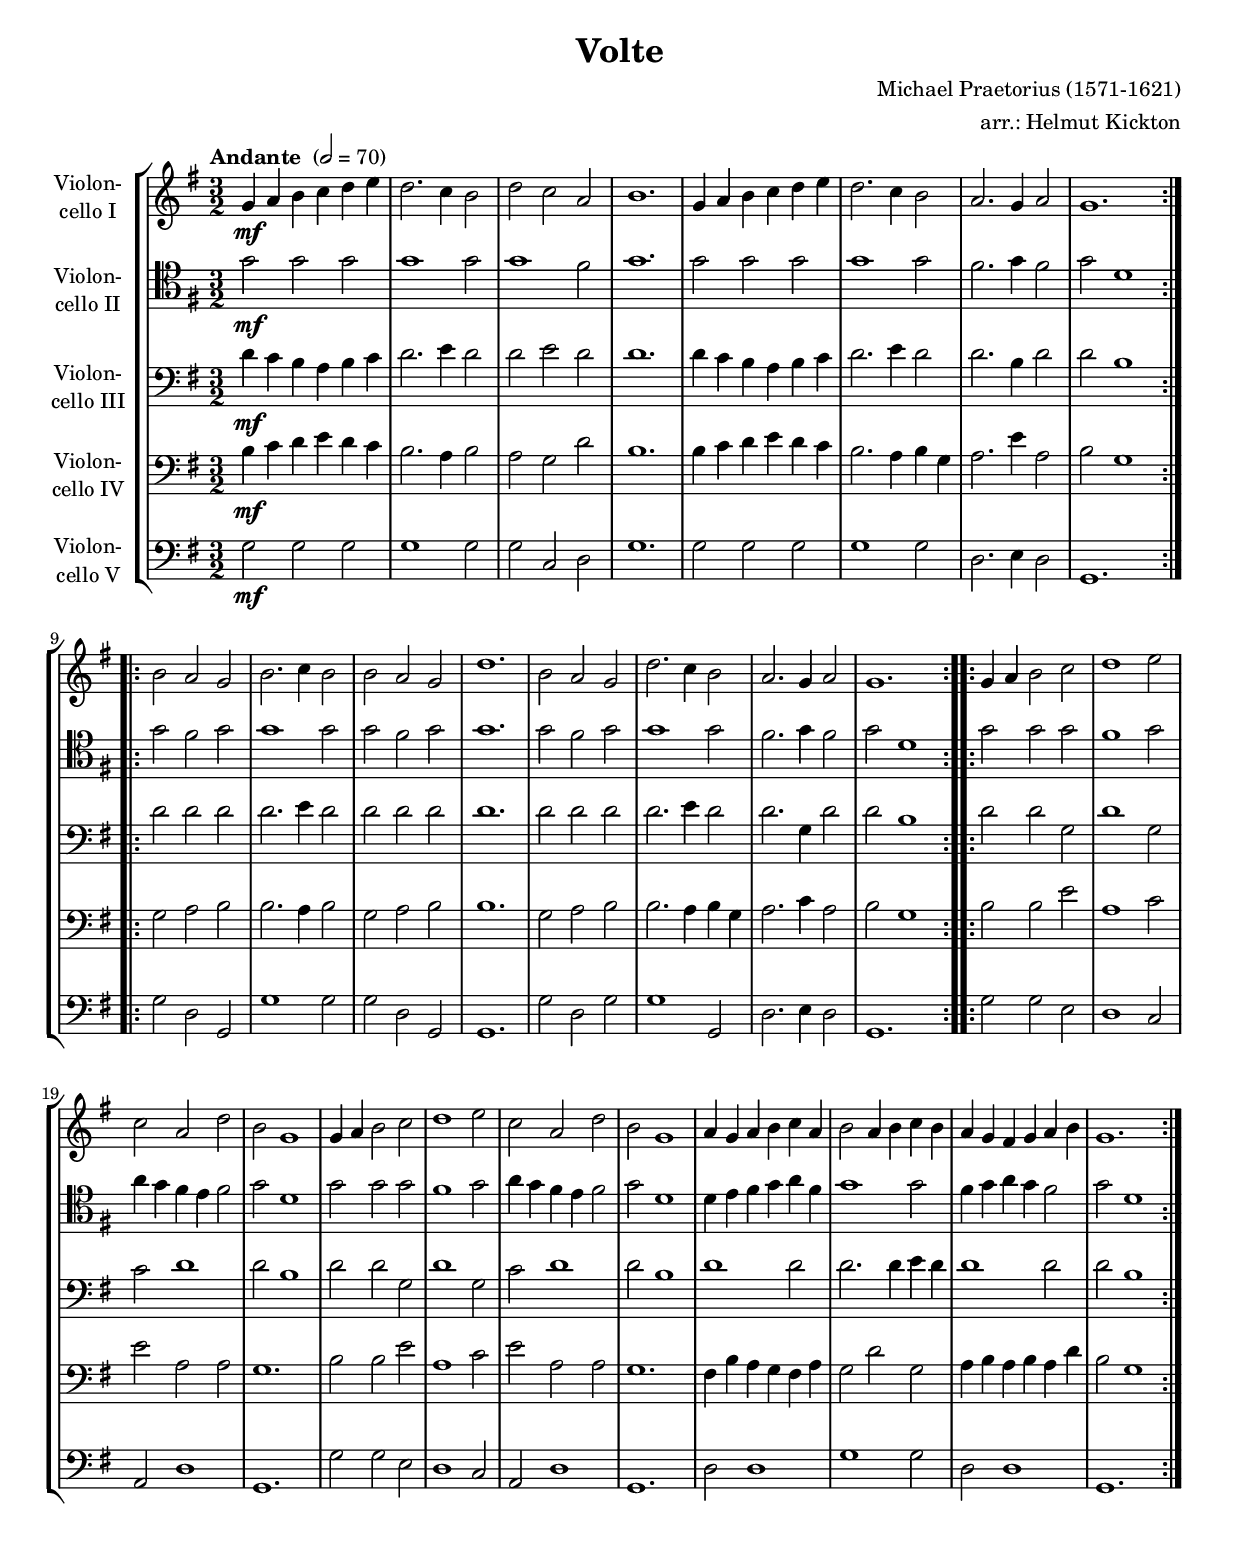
\version "2.18.2"
\include "deutsch.ly"
  
#(set-global-staff-size 18.25)

\header {
  title     = "Volte"
  composer  = "Michael Praetorius (1571-1621)"
  arranger  = "arr.: Helmut Kickton"
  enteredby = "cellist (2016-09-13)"
%  piece     = "()"
}

voiceconsts = {
  \key g \major
  \time 3/2
  \clef "bass"
% \numericTimeSignature
  \compressFullBarRests
  \tempo "Andante " 2=70
}

%minstr = "harpsichord"
mist = "string ensemble 1"
%minstr = "accordion"
miba = "bassoon"
milo = "drawbar organ"

va = \relative c'' {
  \voiceconsts
  \clef "treble"

  \repeat volta 2 {
    g4\mf a h c d e
    d2. c4 h2
    d c a
    h1.
    g4 a h c d e
    d2. c4 h2
    a2. g4 a2
    g1.
  }

  \repeat volta 2 {
    h2 a g

    h2. c4 h2
    h a g
    d'1.
    h2 a g
    d'2. c4 h2
    a2. g4 a2
    g1.
  }

  \repeat volta 2 {
    g4 a h2 c
    d1 e2
    c a d
    h g1

    g4 a h2 c
    d1 e2
    c a d
    h g1
    a4 g a h c a
    h2 a4 h c h
    a g fis g a h
    g1.
  }
}

vb = \relative c'' {
  \voiceconsts
  \clef "tenor"
  
  \repeat volta 2 {
    g2\mf g g
    g1 g2
    g1 fis2
    g1.
    g2 g g
    g1 g2
    fis2. g4 fis2
    g d1
  }

  \repeat volta 2 {
    g2 fis g

    g1 g2
    g fis g
    g1.
    g2 fis g
    g1 g2
    fis2. g4 fis2
    g d1
  }

  \repeat volta 2 {
    g2 g g
    fis1 g2
    a4 g fis e fis2
    g d1

    g2 g g
    fis1 g2
    a4 g fis e fis2
    g d1
    d4 e fis g a fis
    g1 g2
    fis4 g a g fis2
    g d1
  }
}

vc = \relative c' {
  \voiceconsts

  \repeat volta 2 {
    d4\mf c h a h c
    d2. e4 d2
    d e d
    d1.
    d4 c h a h c
    d2. e4 d2
    d2. h4 d2
    d h1
  }

  \repeat volta 2 {
    d2 d d

    d2. e4 d2
    d d d
    d1.
    d2 d d
    d2. e4 d2
    d2. g,4 d'2
    d h1
  }

  \repeat volta 2 {
    d2 d g,
    d'1 g,2
    c d1
    d2 h1

    d2 d g,
    d'1 g,2
    c d1
    d2 h1
    d d2
    d2. d4 e d
    d1 d2
    d h1
  }
}

vd = \relative c' {
  \voiceconsts

  \repeat volta 2 {
    h4\mf c d e d c
    h2. a4 h2
    a g d'
    h1.
    h4 c d e d c
    h2. a4 h g
    a2. e'4 a,2
    h g1
  }

  \repeat volta 2 {
    g2 a h

    h2. a4 h2
    g a h
    h1.
    g2 a h
    h2. a4 h g
    a2. c4 a2
    h g1
  }

  \repeat volta 2 {
    h2 h e
    a,1 c2
    e a, a
    g1.

    h2 h e
    a,1 c2
    e a, a
    g1.
    fis4 h a g fis a
    g2 d' g,
    a4 h a h a d
    h2 g1
  }
}

ve = \relative c' {
  \voiceconsts

  \repeat volta 2 {
    g2\mf g g
    g1 g2
    g c, d
    g1.
    g2 g g
    g1 g2
    d2. e4 d2
    g,1.
  }

  \repeat volta 2 {
    g'2 d g,

    g'1 g2
    g d g,
    g1.
    g'2 d g
    g1 g,2
    d'2. e4 d2
    g,1.
  }

  \repeat volta 2 {
    g'2 g e
    d1 c2
    a d1
    g,1.

    g'2 g e
    d1 c2
    a d1
    g,1.
    d'2 d1
    g g2
    d d1
    g,1.
  }
}


music = \new StaffGroup <<
      \new Staff {
	\set Staff.midiInstrument = \mist
	\set Staff.instrumentName = \markup \center-column { "Violon-" "cello I" }
	\transpose g g { \va }
      }

      \new Staff {
	\set Staff.midiInstrument = \mist
	\set Staff.instrumentName = \markup \center-column { "Violon-" "cello II" }
	\transpose g g { \vb }
      }

      \new Staff {
	\set Staff.midiInstrument = \mist
	\set Staff.instrumentName = \markup \center-column { "Violon-" "cello III" }
	\transpose g g { \vc }
      }

      \new Staff {
	\set Staff.midiInstrument = \miba
	\set Staff.instrumentName = \markup \center-column { "Violon-" "cello IV" }
	\transpose g g { \vd }
      }

      \new Staff {
	\set Staff.midiInstrument = \miba
	\set Staff.instrumentName = \markup \center-column { "Violon-" "cello V" }
	\transpose g g { \ve }
      }
 >>

\book {
  \score {
    \music
    \layout {}
  }

  \score {
    \unfoldRepeats \music

    \midi {
      \context {
        \Score
      }
    }
  }
}
